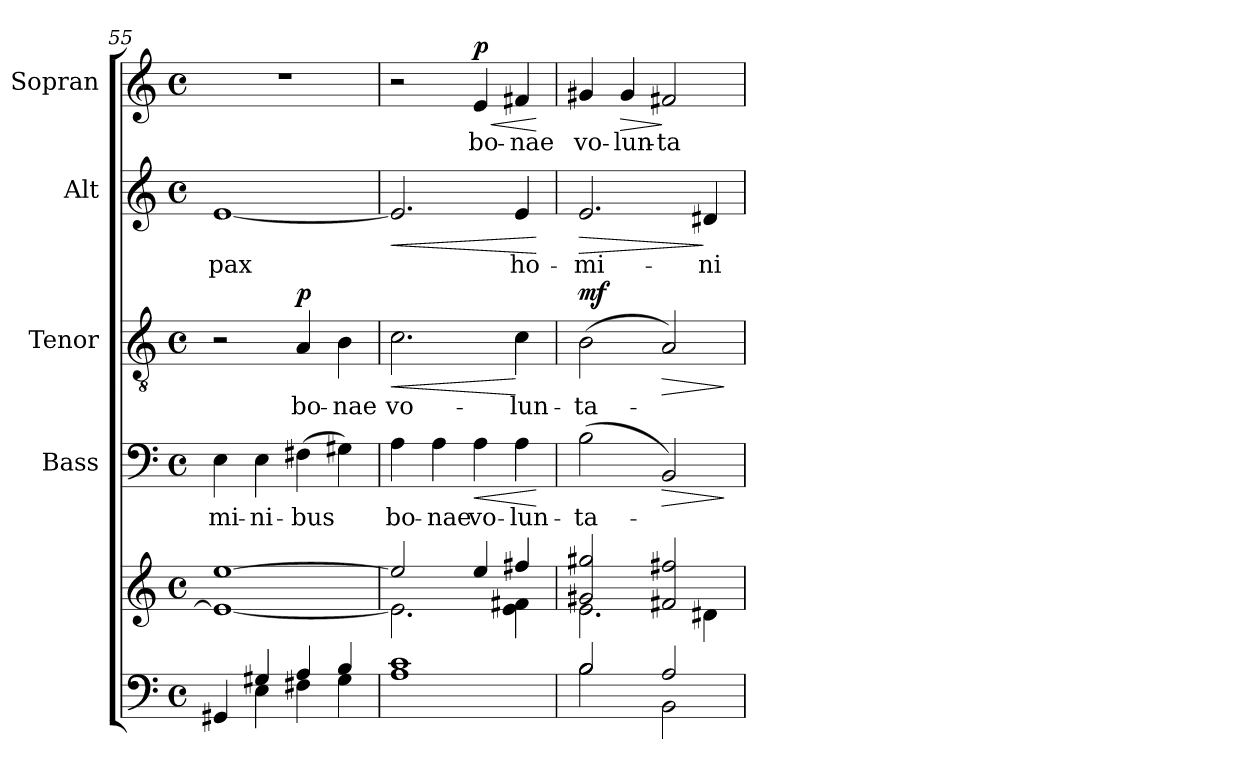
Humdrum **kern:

**kern	**kern	**kern	**text	**dynam	**kern	**text	**dynam	**kern	**text	**dynam	**kern	**text	**dynam
*part5	*part5	*part4	*part4	*part4	*part3	*part3	*part3	*part2	*part2	*part2	*part1	*part1	*part1
*staff6	*staff5	*staff4	*staff4	*staff4	*staff3	*staff3	*staff3	*staff2	*staff2	*staff2	*staff1	*staff1	*staff1
*	*	*I"Bass	*	*	*I"Tenor	*	*	*I"Alt	*	*	*I"Sopran	*	*
*	*	*I'B.	*	*	*I'T.	*	*	*I'A.	*	*	*I'S.	*	*
*clefF4	*clefG2	*clefF4	*	*	*clefGv2	*	*	*clefG2	*	*	*clefG2	*	*
*k[]	*k[]	*k[]	*	*	*k[]	*	*	*k[]	*	*	*k[]	*	*
*C:	*C:	*C:	*	*	*C:	*	*	*C:	*	*	*C:	*	*
*M4/4	*M4/4	*M4/4	*	*	*M4/4	*	*	*M4/4	*	*	*M4/4	*	*
*met(c)	*met(c)	*met(c)	*	*	*met(c)	*	*	*met(c)	*	*	*met(c)	*	*
=55	=55	=55	=55	=55	=55	=55	=55	=55	=55	=55	=55	=55	=55
*^	*^	*	*	*	*	*	*	*	*	*	*	*	*
!	!	!	!	!	!LO:LY:b	!	!	!	!	!	!LO:LY:b	!	!	!	!
4GG#X/	4ryy	[>1ee	1e_	4E\	-mi-	.	2r	.	.	[1e	pax	.	1r	.	.
!	!	!	!	!	!LO:LY:b	!	!	!	!	!	!	!	!	!	!
4G#X/	4E\	.	.	4E\	-ni-	.	.	.	.	.	.	.	.	.	.
!	!	!	!	!	!LO:LY:b	!	!	!LO:LY:b	!LO:DY:a	!	!	!	!	!	!
4A/	4F#X\	.	.	(>4F#X\	-bus	.	4A/	bo-	p	.	.	.	.	.	.
!	!	!	!	!	!	!	!	!LO:LY:b	!	!	!	!	!	!	!
4B/	4G#\	.	.	4G#X\)	.	.	4B\	-nae	.	.	.	.	.	.	.
=56	=56	=56	=56	=56	=56	=56	=56	=56	=56	=56	=56	=56	=56	=56	=56
!	!	!	!	!	!LO:LY:b	!	!	!LO:LY:b	!LO:HP:b	!	!	!LO:HP:b	!	!	!
1c	1A	2ee/]	2.e\]	4A\	bo-	.	2.c\	vo-	<	2.e/]	.	<	2r	.	.
!	!	!	!	!	!LO:LY:b	!	!	!	!	!	!	!	!	!	!
.	.	.	.	4A\	-nae	.	.	.	.	.	.	.	.	.	.
!	!	!	!	!	!LO:LY:b	!LO:HP:b	!	!	!	!	!	!	!	!LO:LY:b	!LO:HP:b
!	!	!	!	!	!	!	!	!	!	!	!	!	!	!	!LO:DY:n=1:a
.	.	4ee/	.	4A\	vo-	<	.	.	.	.	.	.	4e/	bo-	< p
!	!	!	!	!	!LO:LY:b	!	!	!LO:LY:b	!	!	!LO:LY:b	!	!	!LO:LY:b	!
.	.	4ff#X/	4e\ 4f#X\	4A\	-lun-	.	4c\	-lun-	[	4e/	ho-	.	4f#X/	-nae	.
*v	*v	*	*	*	*	*	*	*	*	*	*	*	*	*	*
*	*v	*v	*	*	*	*	*	*	*	*	*	*	*	*
.	.	.	.	[	.	.	.	.	.	[	.	.	[
!!LO:LB:g=z
=57	=57	=57	=57	=57	=57	=57	=57	=57	=57	=57	=57	=57	=57
*^	*^	*	*	*	*	*	*	*	*	*	*	*	*
!	!	!	!	!	!LO:LY:b	!	!	!LO:LY:b	!LO:DY:a	!	!LO:LY:b	!LO:HP:b	!	!LO:LY:b	!
2B/	2B\	2g#X/ 2gg#X/	2.e\	(>2B\	-ta-	.	(>2B\	-ta-	mf	2.e/	-mi-	>	4g#X/	vo-	.
!	!	!	!	!	!	!	!	!	!	!	!	!	!	!LO:LY:b	!LO:HP:b
.	.	.	.	.	.	.	.	.	.	.	.	.	4g#/	-lun-	>
!	!	!	!	!	!	!LO:HP:b	!	!	!LO:HP:b	!	!	!	!	!LO:LY:b	!
2A/	2BB\	2f#X/ 2ff#X/	.	2BB/)	.	>	2A/)	.	>	.	.	.	2f#X/	-ta-	]
!	!	!	!	!	!	!	!	!	!	!	!LO:LY:b	!	!	!	!
.	.	.	4d#X\	.	.	.	.	.	.	4d#X/	-ni-	]	.	.	.
*v	*v	*	*	*	*	*	*	*	*	*	*	*	*	*	*
*	*v	*v	*	*	*	*	*	*	*	*	*	*	*	*
.	.	.	.	]	.	.	]	.	.	.	.	.	.
=	=	=	=	=	=	=	=	=	=	=	=	=	=
*-	*-	*-	*-	*-	*-	*-	*-	*-	*-	*-	*-	*-	*-
